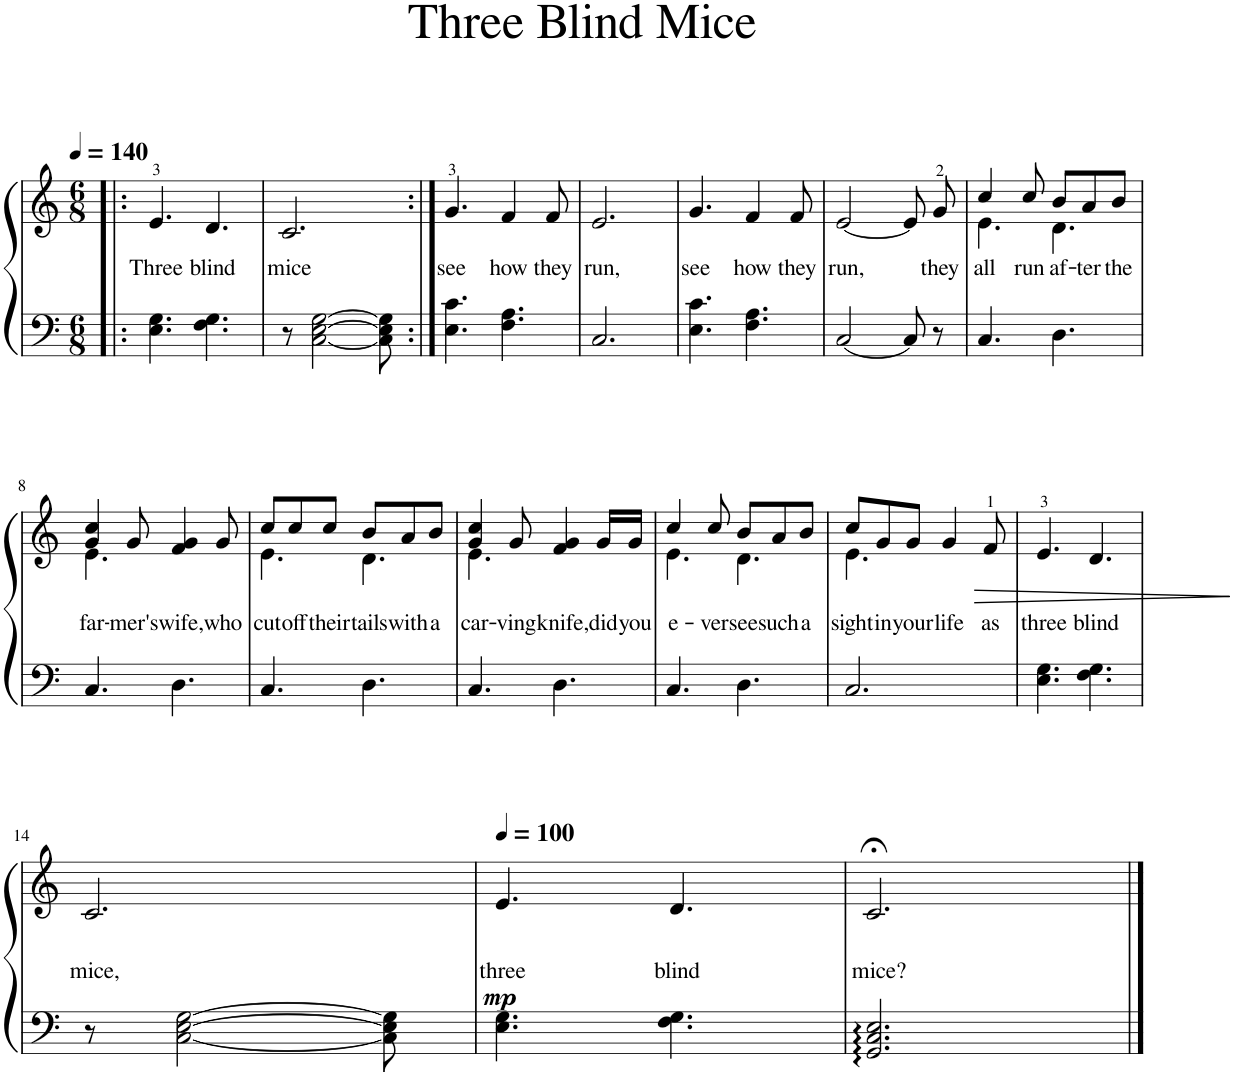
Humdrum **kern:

**kern	**kern	**text	**dynam
*part1	*part1	*part1	*part1
*staff2	*staff1	*staff1	*staff1/2
*I"Piano	*	*	*
*I'Pno.	*	*	*
*clefF4	*clefG2	*	*
*k[]	*k[]	*	*
*M6/8	*M6/8	*	*
*MM140	*MM140	*	*
=1!|:	=1!|:	=1!|:	=1!|:
!	!	!LO:LY:b	!
4.E\ 4.G\	4.e/	Three	.
!	!	!LO:LY:b	!
4.F\ 4.G\	4.d/	blind	.
=2	=2	=2	=2
!	!	!LO:LY:b	!
8r	2.c/	mice	.
[2C\ [2E\ [2G\	.	.	.
8C\] 8E\] 8G\]	.	.	.
=3:|!	=3:|!	=3:|!	=3:|!
!	!	!LO:LY:b	!
4.E\ 4.c\	4.g/	see	.
!	!	!LO:LY:b	!
4.F\ 4.A\	4f/	how	.
!	!	!LO:LY:b	!
.	8f/	they	.
=4	=4	=4	=4
!	!	!LO:LY:b	!
2.C/	2.e/	run,	.
=5	=5	=5	=5
!	!	!LO:LY:b	!
4.E\ 4.c\	4.g/	see	.
!	!	!LO:LY:b	!
4.F\ 4.A\	4f/	how	.
!	!	!LO:LY:b	!
.	8f/	they	.
=6	=6	=6	=6
!	!	!LO:LY:b	!
[2C/	[2e/	run,	.
8C/]	8e/]	.	.
!	!	!LO:LY:b	!
8r	8g/	they	.
=7	=7	=7	=7
!	!	!LO:LY:b	!
*	*^	*	*
4.C/	4cc/	4.e\	all	.
!	!	!	!LO:LY:b	!
.	8cc/	.	run	.
!	!	!	!LO:LY:b	!
4.D\	8b/L	4.d\	af-	.
!	!	!	!LO:LY:b	!
.	8a/	.	-ter	.
!	!	!	!LO:LY:b	!
.	8b/J	.	the	.
!!LO:LB:g=z	!!
=8	=8	=8	=8	=8
!	!	!	!LO:LY:b	!
4.C/	4g/ 4cc/	4.e\	far-	.
!	!	!	!LO:LY:b	!
.	8g/	.	-mer's	.
!	!	!	!LO:LY:b	!
4.D\	4f/ 4g/	4.ryy	wife,	.
!	!	!	!LO:LY:b	!
.	8g/	.	who	.
=9	=9	=9	=9	=9
!	!	!	!LO:LY:b	!
4.C/	8cc/L	4.e\	cut	.
!	!	!	!LO:LY:b	!
.	8cc/	.	off	.
!	!	!	!LO:LY:b	!
.	8cc/J	.	their	.
!	!	!	!LO:LY:b	!
4.D\	8b/L	4.d\	tails	.
!	!	!	!LO:LY:b	!
.	8a/	.	with	.
!	!	!	!LO:LY:b	!
.	8b/J	.	a	.
=10	=10	=10	=10	=10
!	!	!	!LO:LY:b	!
4.C/	4g/ 4cc/	4.e\	car-	.
!	!	!	!LO:LY:b	!
.	8g/	.	-ving	.
!	!	!	!LO:LY:b	!
4.D\	4f/ 4g/	4.ryy	knife,	.
!	!	!	!LO:LY:b	!
.	16g/LL	.	did	.
!	!	!	!LO:LY:b	!
.	16g/JJ	.	you	.
=11	=11	=11	=11	=11
!	!	!	!LO:LY:b	!
4.C/	4cc/	4.e\	e-	.
!	!	!	!LO:LY:b	!
.	8cc/	.	-ver	.
!	!	!	!LO:LY:b	!
4.D\	8b/L	4.d\	see	.
!	!	!	!LO:LY:b	!
.	8a/	.	such	.
!	!	!	!LO:LY:b	!
.	8b/J	.	a	.
=12	=12	=12	=12	=12
!	!	!	!LO:LY:b	!
2.C/	8cc/L	4.e\	sight	.
!	!	!	!LO:LY:b	!
.	8g/	.	in	.
!	!	!	!LO:LY:b	!
.	8g/J	.	your	.
!	!	!	!LO:LY:b	!
.	4g/	4.ryy	life	.
!	!	!	!LO:LY:b	!LO:HP:b
.	8f/	.	as	>
*	*v	*v	*	*
.	.	.	]
=13	=13	=13	=13
!	!	!LO:LY:b	!
4.E\ 4.G\	4.e/	three	.
!	!	!LO:LY:b	!
4.F\ 4.G\	4.d/	blind	.
!!LO:LB:g=z
=14	=14	=14	=14
!	!	!LO:LY:b	!
8r	2.c/	mice,	.
[2C\ [2E\ [2G\	.	.	.
8C\] 8E\] 8G\]	.	.	.
=15	=15	=15	=15
*	*MM100	*	*
!	!	!LO:LY:b	!LO:DY:b
4.E\ 4.G\	4.e/	three	mp
!	!	!LO:LY:b	!
4.F\ 4.G\	4.d/	blind	.
=16	=16	=16	=16
!	!	!LO:LY:b	!
2.GG/: 2.C/: 2.E/:	2.c;</	mice?	.
==	==	==	==
*-	*-	*-	*-
